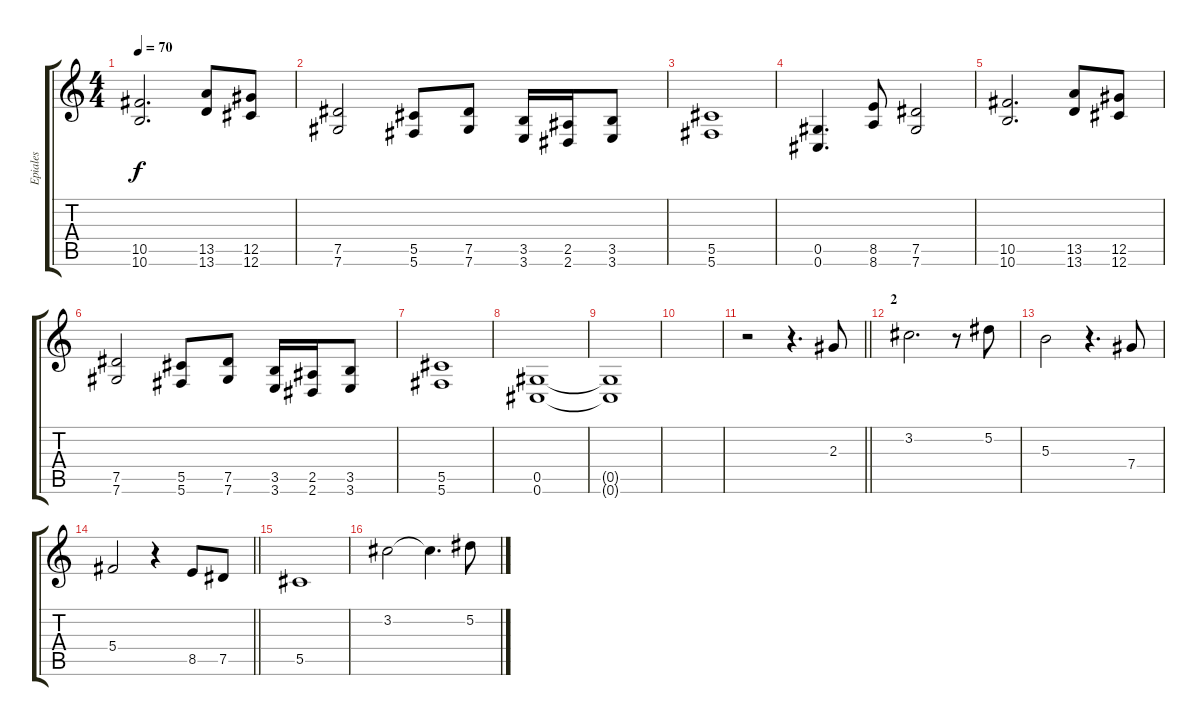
\track ("Epiales" "Epiales") {instrument distortionguitar}
\staff {score tabs}
\tuning (Eb4 Bb3 Gb3 Db3 Ab2 Db2) {hide}
\ts (4 4)
\tempo 70
\clef g2
\ks c
(10.5 10.6).2{d dy f} (13.5 13.6).8 (12.5 12.6).8 |
(7.5 7.6).2 (5.5 5.6).8 (7.5 7.6).8 (3.5 3.6).16 (2.5 2.6).16 (3.5 3.6).8 |
(5.5 5.6).1 |
(0.5 0.6).4{d} (8.5 8.6).8 (7.5 7.6).2 |
(10.5 10.6).2{d} (13.5 13.6).8 (12.5 12.6).8 |
(7.5 7.6).2 (5.5 5.6).8 (7.5 7.6).8 (3.5 3.6).16 (2.5 2.6).16 (3.5 3.6).8 |
(5.5 5.6).1 |
(0.5 0.6).1 |
(0.5{t} 0.6{t}).1{volume 0} |
|
\barLineRight lightlight
r.2{volume 13 instrument acousticguitarsteel} r.4{d} 2.3.8 |
\section ("" "2")
3.2.2{d} r.8 5.2.8 |
5.3.2 r.4{d} 7.4.8 |
\barLineRight lightlight
5.4.2 r.4 8.5.8 7.5.8 |
5.5.1 |
3.2.2 3.2{t}.4{d} 5.2.8
